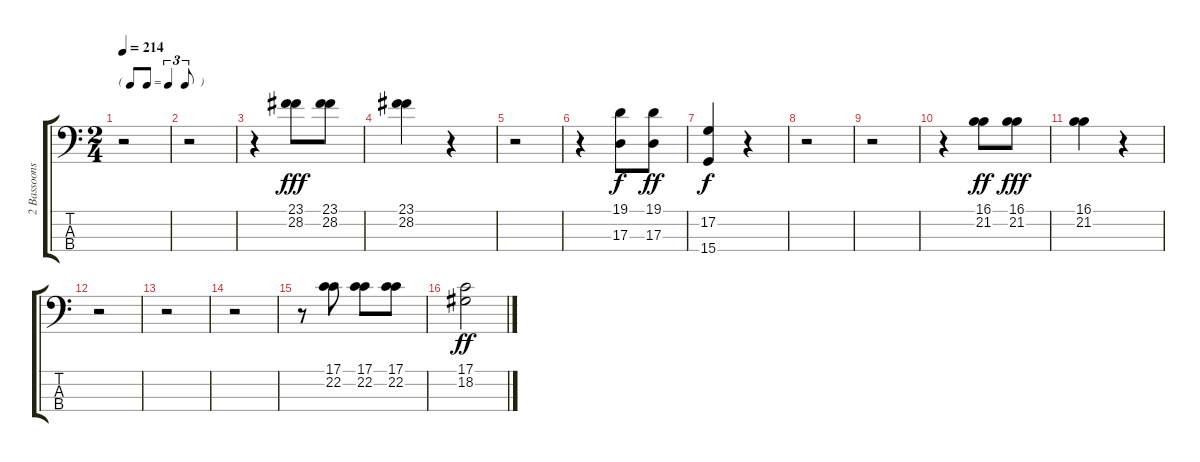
\track ("2 Bassoons" "2 Bassoons") {instrument bassoon}
\staff {score tabs}
\tuning (G2 D2 A1 E1) {hide}
\ts (2 4)
\tf triplet8th
\tempo 214
\clef f4
\ks c
r.2{dy ff} |
r.2 |
r.4 (23.1 28.2).8{dy fff} (23.1 28.2).8 |
(23.1 28.2).4 r.4 |
r.2 |
r.4 (19.1 17.3).8{dy f} (19.1 17.3).8{dy ff} |
(17.2 15.4).4{dy f} r.4 |
r.2 |
r.2 |
r.4 (16.1 21.2).8{dy ff} (16.1 21.2).8{dy fff} |
(16.1 21.2).4 r.4 |
r.2 |
r.2 |
r.2 |
r.8 (17.1 22.2).8 (17.1 22.2).8 (17.1 22.2).8 |
(17.1 18.2).2{dy ff}
